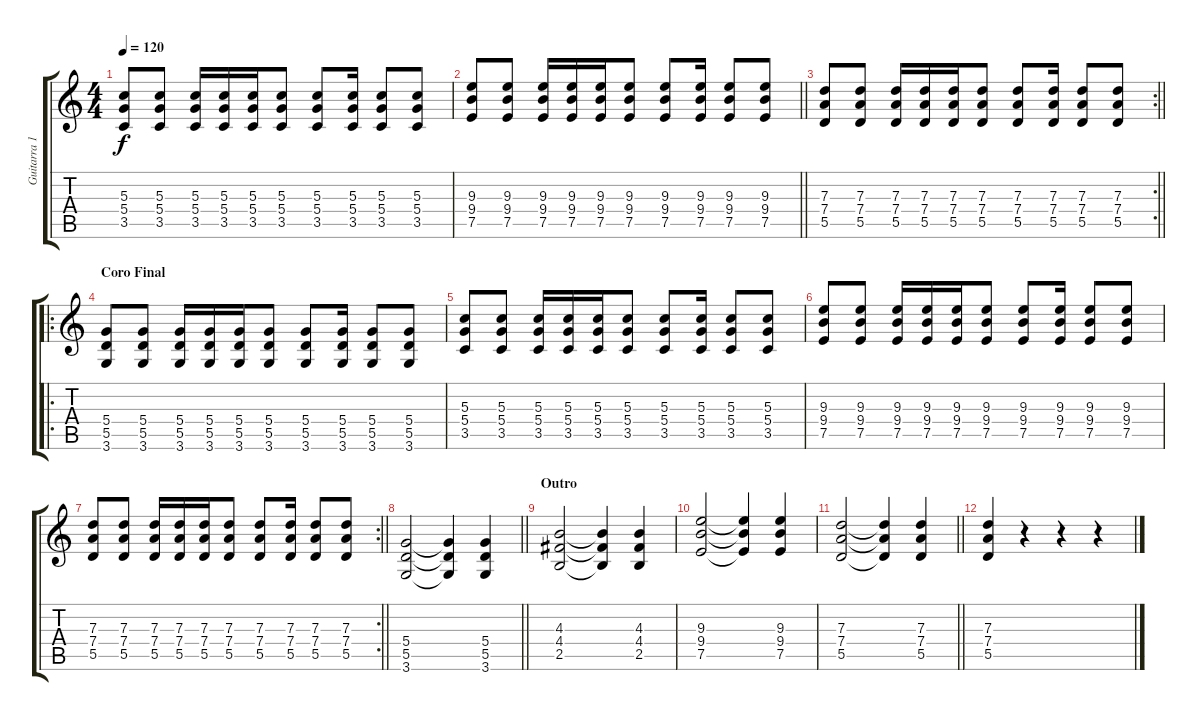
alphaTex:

\track ("Guitarra 1" "Guitarra 1") {instrument distortionguitar}
\staff {score tabs}
\tuning (E4 B3 G3 D3 A2 E2) {hide}
\ts (4 4)
\tempo 120
\clef g2
\ks c
(5.3 5.4 3.5).8{dy f} (5.3 5.4 3.5).8 (5.3 5.4 3.5).16 (5.3 5.4 3.5).16 (5.3 5.4 3.5).16 (5.3 5.4 3.5).8 (5.3 5.4 3.5).8 (5.3 5.4 3.5).16 (5.3 5.4 3.5).8 (5.3 5.4 3.5).8 |
\barLineRight lightlight
(9.3 9.4 7.5).8 (9.3 9.4 7.5).8 (9.3 9.4 7.5).16 (9.3 9.4 7.5).16 (9.3 9.4 7.5).16 (9.3 9.4 7.5).8 (9.3 9.4 7.5).8 (9.3 9.4 7.5).16 (9.3 9.4 7.5).8 (9.3 9.4 7.5).8 |
\rc 2
\barLineRight lightlight
(7.3 7.4 5.5).8 (7.3 7.4 5.5).8 (7.3 7.4 5.5).16 (7.3 7.4 5.5).16 (7.3 7.4 5.5).16 (7.3 7.4 5.5).8 (7.3 7.4 5.5).8 (7.3 7.4 5.5).16 (7.3 7.4 5.5).8 (7.3 7.4 5.5).8 |
\ro
\section ("" "Coro Final")
(5.4 5.5 3.6).8 (5.4 5.5 3.6).8 (5.4 5.5 3.6).16 (5.4 5.5 3.6).16 (5.4 5.5 3.6).16 (5.4 5.5 3.6).8 (5.4 5.5 3.6).8 (5.4 5.5 3.6).16 (5.4 5.5 3.6).8 (5.4 5.5 3.6).8 |
(5.3 5.4 3.5).8 (5.3 5.4 3.5).8 (5.3 5.4 3.5).16 (5.3 5.4 3.5).16 (5.3 5.4 3.5).16 (5.3 5.4 3.5).8 (5.3 5.4 3.5).8 (5.3 5.4 3.5).16 (5.3 5.4 3.5).8 (5.3 5.4 3.5).8 |
(9.3 9.4 7.5).8 (9.3 9.4 7.5).8 (9.3 9.4 7.5).16 (9.3 9.4 7.5).16 (9.3 9.4 7.5).16 (9.3 9.4 7.5).8 (9.3 9.4 7.5).8 (9.3 9.4 7.5).16 (9.3 9.4 7.5).8 (9.3 9.4 7.5).8 |
\rc 2
\barLineRight lightlight
(7.3 7.4 5.5).8 (7.3 7.4 5.5).8 (7.3 7.4 5.5).16 (7.3 7.4 5.5).16 (7.3 7.4 5.5).16 (7.3 7.4 5.5).8 (7.3 7.4 5.5).8 (7.3 7.4 5.5).16 (7.3 7.4 5.5).8 (7.3 7.4 5.5).8 |
\barLineRight lightlight
(5.4 5.5 3.6).2 (5.4{t} 5.5{t} 3.6{t}).4 (5.4 5.5 3.6).4 |
\section ("" "Outro")
(4.3 4.4 2.5).2 (4.3{t} 4.4{t} 2.5{t}).4 (4.3 4.4 2.5).4 |
(9.3 9.4 7.5).2 (9.3{t} 9.4{t} 7.5{t}).4 (9.3 9.4 7.5).4 |
\barLineRight lightlight
(7.3 7.4 5.5).2 (7.3{t} 7.4{t} 5.5{t}).4 (7.3 7.4 5.5).4 |
(7.3 7.4 5.5).4 r.4 r.4 r.4
